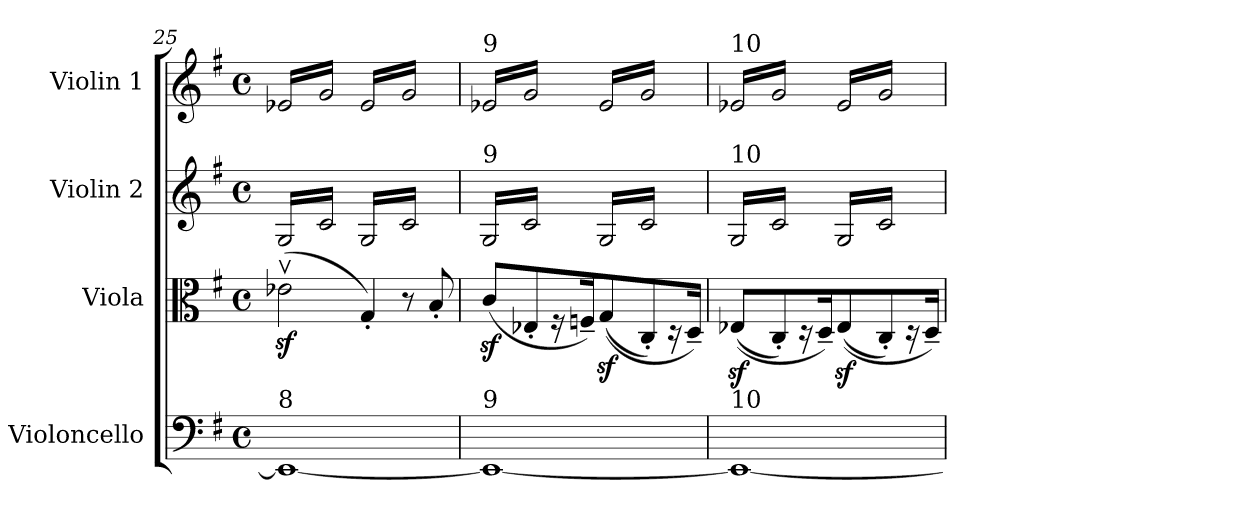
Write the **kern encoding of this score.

**kern	**kern	**kern	**kern
*part4	*part3	*part2	*part1
*staff4	*staff3	*staff2	*staff1
*I"Violoncello	*I"Viola	*I"Violin 2	*I"Violin 1
*I'Vc	*I'Vla	*I'Vln	*I'Vln
*clefF4	*clefC3	*clefG2	*clefG2
*k[f#]	*k[f#]	*k[f#]	*k[f#]
*M4/4	*M4/4	*M4/4	*M4/4
*met(c)	*met(c)	*met(c)	*met(c)
=25	=25	=25	=25
!	!	!	!LO:TX:a:t=8
!	!	!LO:TX:a:t=8	!
!LO:TX:a:t=8	!	!	!
*	*	*tremolo	*
*	*	*	*tremolo
1EE-_	(2e-Xz<v\	(16G/LL	(16e-X/LL
.	.	16c/	16g/
.	.	16G/	16e-X/
.	.	16c/	16g/
.	.	16G/	16e-X/
.	.	16c/	16g/
.	.	16G/	16e-X/
.	.	16c/JJ	16g/JJ
.	4G'/)	16G/LL	16e-/LL
.	.	16c/)	16g/)
.	.	16G/	16e-/
.	.	16c/)	16g/)
.	8r	16G/	16e-/
.	.	16c/)	16g/)
.	8B'/	16G/	16e-/
.	.	16c/)JJ	16g/)JJ
=26	=26	=26	=26
!	!	!	!LO:TX:a:t=9
!	!	!LO:TX:a:t=9	!
!LO:TX:a:t=9	!	!	!
1EE-_	(4cz<\	(16G/LL	(16e-X/LL
.	.	16c/	16g/
.	.	16G/	16e-X/
.	.	16c/	16g/
.	8E-X'/L	16G/	16e-X/
.	.	16c/	16g/
.	16r	16G/	16e-X/
.	16Fn~/JJ)	16c/JJ	16g/JJ
.	((4Gz</	16G/LL	16e-/LL
.	.	16c/)	16g/)
.	.	16G/	16e-/
.	.	16c/)	16g/)
.	8C'/L)	16G/	16e-/
.	.	16c/)	16g/)
.	16r	16G/	16e-/
.	16D~/JJ)	16c/)JJ	16g/)JJ
=27	=27	=27	=27
!	!	!	!LO:TX:a:t=10
!	!	!LO:TX:a:t=10	!
!LO:TX:a:t=10	!	!	!
1EE-_	((4E-Xz</	(16G/LL	(16e-X/LL
.	.	16c/	16g/
.	.	16G/	16e-X/
.	.	16c/	16g/
.	8C'/L)	16G/	16e-X/
.	.	16c/	16g/
.	16r	16G/	16e-X/
.	16D~/JJ)	16c/JJ	16g/JJ
.	((4E-z</	16G/LL	16e-/LL
.	.	16c/)	16g/)
.	.	16G/	16e-/
.	.	16c/)	16g/)
.	8C'/L)	16G/	16e-/
.	.	16c/)	16g/)
.	16r	16G/	16e-/
.	16D~/JJ)	16c/)JJ	16g/)JJ
*	*	*	*Xtremolo
*	*	*Xtremolo	*
.	.	.	.
.	.	.	.
.	.	.	.
.	.	.	.
=	=	=	=
*-	*-	*-	*-
